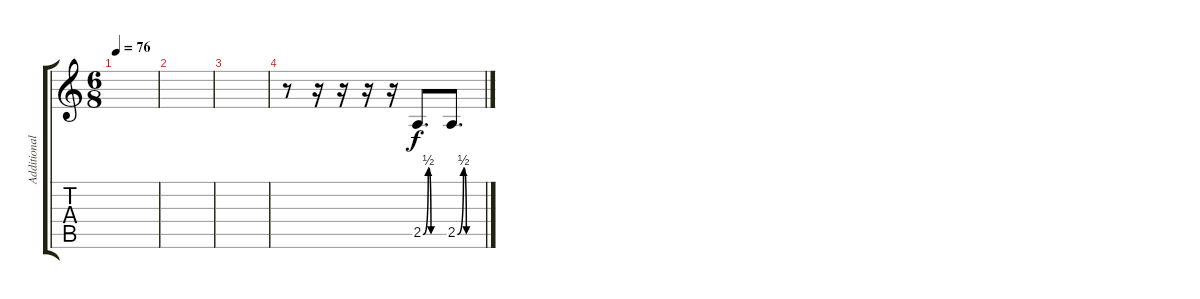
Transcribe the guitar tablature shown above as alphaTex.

\track ("Additional/Solo Guitar" "Additional") {instrument overdrivenguitar}
\staff {score tabs}
\tuning (D4 A3 F3 C3 G2 C2) {hide}
\ts (6 8)
\tempo 76
\clef g2
\ks c
|
|
|
r.8 r.16 r.16 r.16 r.16 2.5{be (custom 0 0 15 2 23 0 45 0 60 0)}.8{d volume 16} 2.5{be (custom 0 0 15 2 22 0 45 0 60 0)}.8{d}
